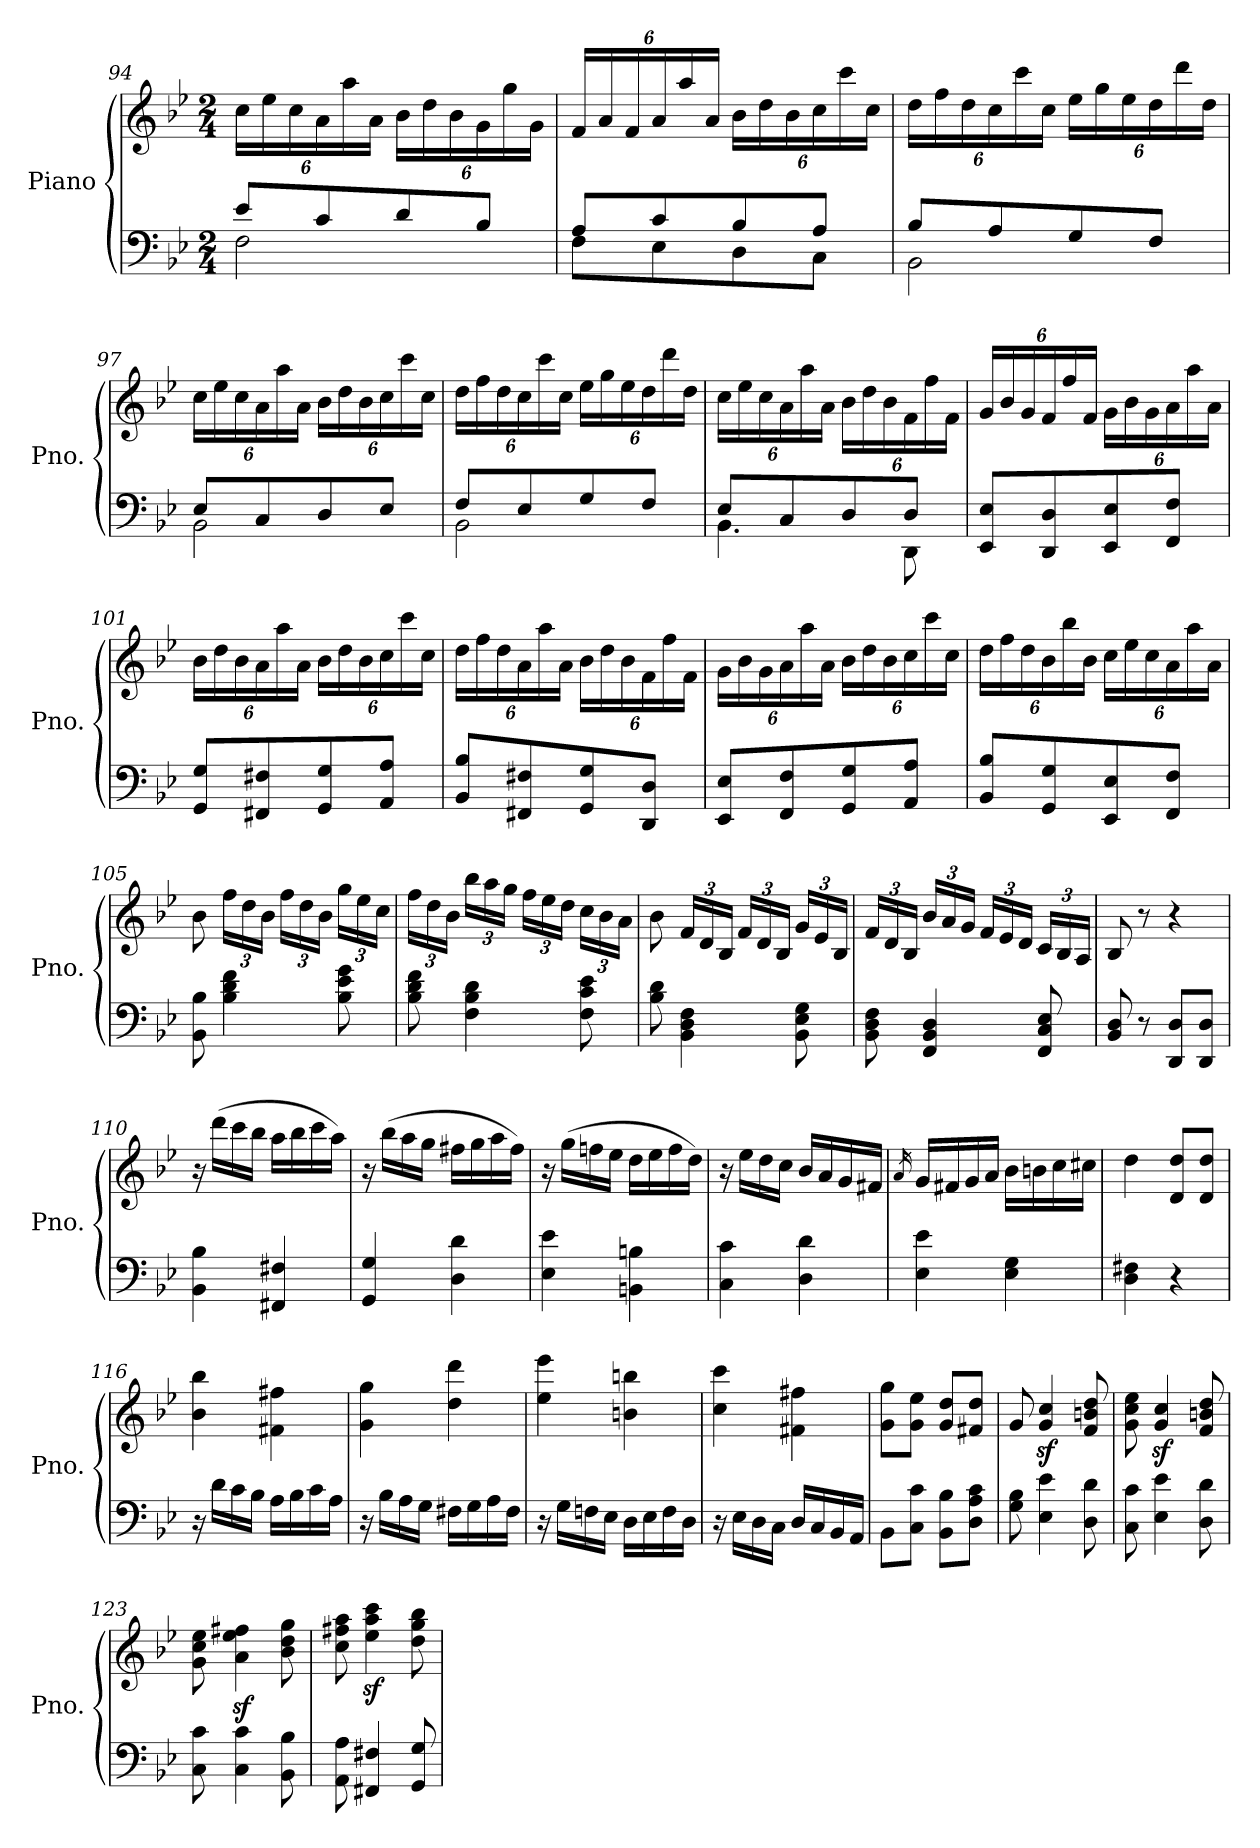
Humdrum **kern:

**kern	**kern
*part1	*part1
*staff2	*staff1
*I"Piano	*
*I'Pno.	*
*clefF4	*clefG2
*k[b-e-]	*k[b-e-]
*B-:	*B-:
*M2/4	*M2/4
=94	=94
*^	*
*	*	*Xbrackettup
8e-/L	2F\	24cc\LL
.	.	24ee-\
.	.	24cc\
8c/	.	24a\
.	.	24aa\
.	.	24a\JJ
8d/	.	24b-\LL
.	.	24dd\
.	.	24b-\
8B-/J	.	24g\
.	.	24gg\
.	.	24g\JJ
=95	=95	=95
8A/L	8F\L	24f/LL
.	.	24a/
.	.	24f/
8c/	8E-\	24a/
.	.	24aa/
.	.	24a/JJ
8B-/	8D\	24b-\LL
.	.	24dd\
.	.	24b-\
8A/J	8C\J	24cc\
.	.	24ccc\
.	.	24cc\JJ
!!LO:LB:g=z
=96	=96	=96
8B-/L	2BB-\	24dd\LL
.	.	24ff\
.	.	24dd\
8A/	.	24cc\
.	.	24ccc\
.	.	24cc\JJ
8G/	.	24ee-\LL
.	.	24gg\
.	.	24ee-\
8F/J	.	24dd\
.	.	24ddd\
.	.	24dd\JJ
!!LO:LB:g=z
=97	=97	=97
8E-/L	2BB-\	24cc\LL
.	.	24ee-\
.	.	24cc\
8C/	.	24a\
.	.	24aa\
.	.	24a\JJ
8D/	.	24b-\LL
.	.	24dd\
.	.	24b-\
8E-/J	.	24cc\
.	.	24ccc\
.	.	24cc\JJ
=98	=98	=98
8F/L	2BB-\	24dd\LL
.	.	24ff\
.	.	24dd\
8E-/	.	24cc\
.	.	24ccc\
.	.	24cc\JJ
8G/	.	24ee-\LL
.	.	24gg\
.	.	24ee-\
8F/J	.	24dd\
.	.	24ddd\
.	.	24dd\JJ
=99	=99	=99
8E-/L	4.BB-\	24cc\LL
.	.	24ee-\
.	.	24cc\
8C/	.	24a\
.	.	24aa\
.	.	24a\JJ
8D/	.	24b-\LL
.	.	24dd\
.	.	24b-\
8D/J	8DD\	24f\
.	.	24ff\
.	.	24f\JJ
*v	*v	*
=100	=100
8EE-/ 8E-/L	24g/LL
.	24b-/
.	24g/
8DD/ 8D/	24f/
.	24ff/
.	24f/JJ
8EE-/ 8E-/	24g\LL
.	24b-\
.	24g\
8FF/ 8F/J	24a\
.	24aa\
.	24a\JJ
!!LO:LB:g=z
=101	=101
8GG/ 8G/L	24b-\LL
.	24dd\
.	24b-\
8FF#X/ 8F#X/	24a\
.	24aa\
.	24a\JJ
8GG/ 8G/	24b-\LL
.	24dd\
.	24b-\
8AA/ 8A/J	24cc\
.	24ccc\
.	24cc\JJ
=102	=102
8BB-/ 8B-/L	24dd\LL
.	24ff\
.	24dd\
8FF#X/ 8F#X/	24a\
.	24aa\
.	24a\JJ
8GG/ 8G/	24b-\LL
.	24dd\
.	24b-\
8DD/ 8D/J	24f\
.	24ff\
.	24f\JJ
=103	=103
8EE-/ 8E-/L	24g\LL
.	24b-\
.	24g\
8FF/ 8F/	24a\
.	24aa\
.	24a\JJ
8GG/ 8G/	24b-\LL
.	24dd\
.	24b-\
8AA/ 8A/J	24cc\
.	24ccc\
.	24cc\JJ
=104	=104
8BB-/ 8B-/L	24dd\LL
.	24ff\
.	24dd\
8GG/ 8G/	24b-\
.	24bb-\
.	24b-\JJ
8EE-/ 8E-/	24cc\LL
.	24ee-\
.	24cc\
8FF/ 8F/J	24a\
.	24aa\
.	24a\JJ
!!LO:LB:g=z
=105	=105
8BB-\ 8B-\	8b-\
4B-\ 4d\ 4f\	24ff\LL
.	24dd\
.	24b-\JJ
.	24ff\LL
.	24dd\
.	24b-\JJ
8B-\ 8e-\ 8g\	24gg\LL
.	24ee-\
.	24cc\JJ
!!LO:PB:g=z
=106	=106
8B-\ 8d\ 8f\	24ff\LL
.	24dd\
.	24b-\JJ
4F\ 4B-\ 4d\	24bb-\LL
.	24aa\
.	24gg\JJ
.	24ff\LL
.	24ee-\
.	24dd\JJ
8F\ 8c\ 8e-\	24cc\LL
.	24b-\
.	24a\JJ
=107	=107
8B-\ 8d\	8b-\
4BB-\ 4D\ 4F\	24f/LL
.	24d/
.	24B-/JJ
.	24f/LL
.	24d/
.	24B-/JJ
8BB-\ 8E-\ 8G\	24g/LL
.	24e-/
.	24B-/JJ
=108	=108
8BB-\ 8D\ 8F\	24f/LL
.	24d/
.	24B-/JJ
4FF/ 4BB-/ 4D/	24b-/LL
.	24a/
.	24g/JJ
.	24f/LL
.	24e-/
.	24d/JJ
8FF/ 8C/ 8E-/	24c/LL
.	24B-/
.	24A/JJ
=109	=109
8BB-/ 8D/	8B-/
8r	8r
8DD/ 8D/L	4r
8DD/ 8D/J	.
!!LO:LB:g=z
=110	=110
4BB-\ 4B-\	16r
.	(16ddd\LL
.	16ccc\
.	16bb-\JJ
4FF#X/ 4F#X/	16aa\LL
.	16bb-\
.	16ccc\
.	16aa\JJ)
!!LO:LB:g=z
=111	=111
4GG/ 4G/	16r
.	(16bb-\LL
.	16aa\
.	16gg\JJ
4D\ 4d\	16ff#X\LL
.	16gg\
.	16aa\
.	16ff#\JJ)
=112	=112
4E-\ 4e-\	16r
.	(16gg\LL
.	16ffn\
.	16ee-\JJ
4BBn\ 4Bn\	16dd\LL
.	16ee-\
.	16ff\
.	16dd\JJ)
=113	=113
4C\ 4c\	16r
.	16ee-\LL
.	16dd\
.	16cc\JJ
4D\ 4d\	16b-/LL
.	16a/
.	16g/
.	16f#X/JJ
=114	=114
.	16qa/
4E-\ 4e-\	16g/LL
.	16f#X/
.	16g/
.	16a/JJ
4E-\ 4G\	16b-\LL
.	16bn\
.	16cc\
.	16cc#X\JJ
=115	=115
4D\ 4F#X\	4dd\
4r	8d/ 8dd/L
.	8d/ 8dd/J
!!LO:LB:g=z
=116	=116
16r	4b-\ 4bb-\
16d\LL	.
16c\	.
16B-\JJ	.
16A\LL	4f#X\ 4ff#X\
16B-\	.
16c\	.
16A\JJ	.
=117	=117
16r	4g\ 4gg\
16B-\LL	.
16A\	.
16G\JJ	.
16F#X\LL	4dd\ 4ddd\
16G\	.
16A\	.
16F#\JJ	.
=118	=118
16r	4ee-\ 4eee-\
16G\LL	.
16Fn\	.
16E-\JJ	.
16D\LL	4bn\ 4bbn\
16E-\	.
16F\	.
16D\JJ	.
=119	=119
16r	4cc\ 4ccc\
16E-\LL	.
16D\	.
16C\JJ	.
16D/LL	4f#X\ 4ff#X\
16C/	.
16BB-/	.
16AA/JJ	.
=120	=120
8BB-\L	8g\ 8gg\L
8C\ 8c\J	8g\ 8ee-\J
8BB-\ 8B-\L	8g/ 8dd/L
8D\ 8A\ 8c\J	8f#X/ 8dd/J
=121	=121
8G\ 8B-\	8g/
4E-\ 4e-\	4g/z< 4cc/z<
8D\ 8d\	8f/ 8bn/ 8dd/
!!LO:LB:g=z
=122	=122
8C\ 8c\	8g\ 8cc\ 8ee-\
4E-\ 4e-\	4g/z< 4cc/z<
8D\ 8d\	8f/ 8bn/ 8dd/
=123	=123
8C\ 8c\	8g\ 8cc\ 8ee-\
4C\ 4c\	4a\z< 4ee-\z< 4ff#X\z<
8BB-\ 8B-\	8b-\ 8dd\ 8gg\
=124	=124
8AA\ 8A\	8cc\ 8ff#X\ 8aa\
4FF#X/ 4F#X/	4ee-\z< 4aa\z< 4ccc\z<
8GG/ 8G/	8dd\ 8gg\ 8bb-\
=	=
*-	*-
